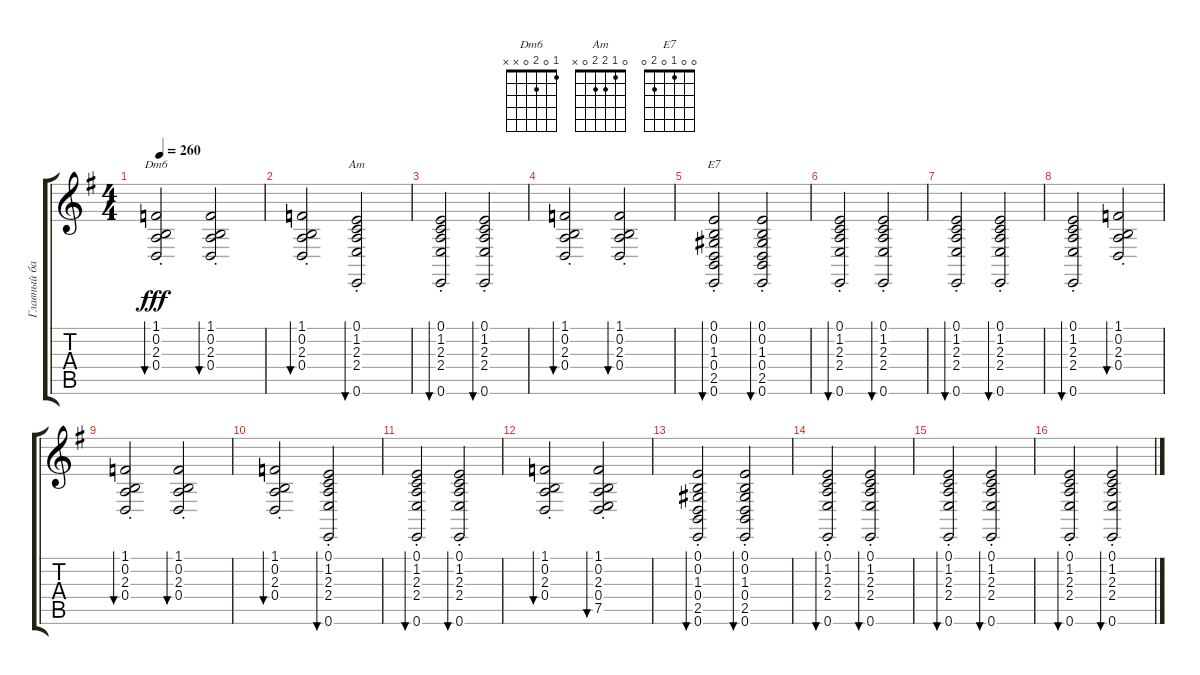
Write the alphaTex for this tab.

\track ("Главный барабан" "Главный ба") {instrument melodictom}
\staff {score tabs}
\tuning (E4 B3 G3 D3 A2 E2) {hide}
\chord ("Dm6" 1 0 2 0 x x)
\chord ("Am" 0 1 2 2 0 x)
\chord ("E7" 0 0 1 0 2 0)
\ts (4 4)
\tempo 260
\clef g2
\ks g
(1.1{st} 0.2{st} 2.3{st} 0.4{st}).2{bu 240 ch "Dm6" dy fff} (1.1{st} 0.2{st} 2.3{st} 0.4{st}).2{bu 240} |
(1.1{st} 0.2{st} 2.3{st} 0.4{st}).2{bu 240} (0.1{st} 1.2{st} 2.3{st} 2.4{st} 0.6{st}).2{bu 240 ch "Am"} |
(0.1{st} 1.2{st} 2.3{st} 2.4{st} 0.6{st}).2{bu 240} (0.1{st} 1.2{st} 2.3{st} 2.4{st} 0.6{st}).2{bu 240} |
(1.1{st} 0.2{st} 2.3{st} 0.4{st}).2{bu 240} (1.1{st} 0.2{st} 2.3{st} 0.4{st}).2{bu 240} |
(0.1{st} 0.2{st} 1.3{st} 0.4{st} 2.5{st} 0.6{st}).2{bu 240 ch "E7"} (0.1{st} 0.2{st} 1.3{st} 0.4{st} 2.5{st} 0.6{st}).2{bu 240} |
(0.1{st} 1.2{st} 2.3{st} 2.4{st} 0.6{st}).2{bu 240} (0.1{st} 1.2{st} 2.3{st} 2.4{st} 0.6{st}).2{bu 240} |
(0.1{st} 1.2{st} 2.3{st} 2.4{st} 0.6{st}).2{bu 240} (0.1{st} 1.2{st} 2.3{st} 2.4{st} 0.6{st}).2{bu 240} |
(0.1{st} 1.2{st} 2.3{st} 2.4{st} 0.6{st}).2{bu 240} (1.1{st} 0.2{st} 2.3{st} 0.4{st}).2{bu 240} |
(1.1{st} 0.2{st} 2.3{st} 0.4{st}).2{bu 240} (1.1{st} 0.2{st} 2.3{st} 0.4{st}).2{bu 240} |
(1.1{st} 0.2{st} 2.3{st} 0.4{st}).2{bu 240} (0.1{st} 1.2{st} 2.3{st} 2.4{st} 0.6{st}).2{bu 240} |
(0.1{st} 1.2{st} 2.3{st} 2.4{st} 0.6{st}).2{bu 240} (0.1{st} 1.2{st} 2.3{st} 2.4{st} 0.6{st}).2{bu 240} |
(1.1{st} 0.2{st} 2.3{st} 0.4{st}).2{bu 240} (1.1{st} 0.2{st} 2.3{st} 0.4{st} 7.5).2{bu 240} |
(0.1{st} 0.2{st} 1.3{st} 0.4{st} 2.5{st} 0.6{st}).2{bu 240} (0.1{st} 0.2{st} 1.3{st} 0.4{st} 2.5{st} 0.6{st}).2{bu 240} |
(0.1{st} 1.2{st} 2.3{st} 2.4{st} 0.6{st}).2{bu 240} (0.1{st} 1.2{st} 2.3{st} 2.4{st} 0.6{st}).2{bu 240} |
(0.1{st} 1.2{st} 2.3{st} 2.4{st} 0.6{st}).2{bu 240} (0.1{st} 1.2{st} 2.3{st} 2.4{st} 0.6{st}).2{bu 240} |
(0.1{st} 1.2{st} 2.3{st} 2.4{st} 0.6{st}).2{bu 240} (0.1{st} 1.2{st} 2.3{st} 2.4{st} 0.6{st}).2{bu 240}
